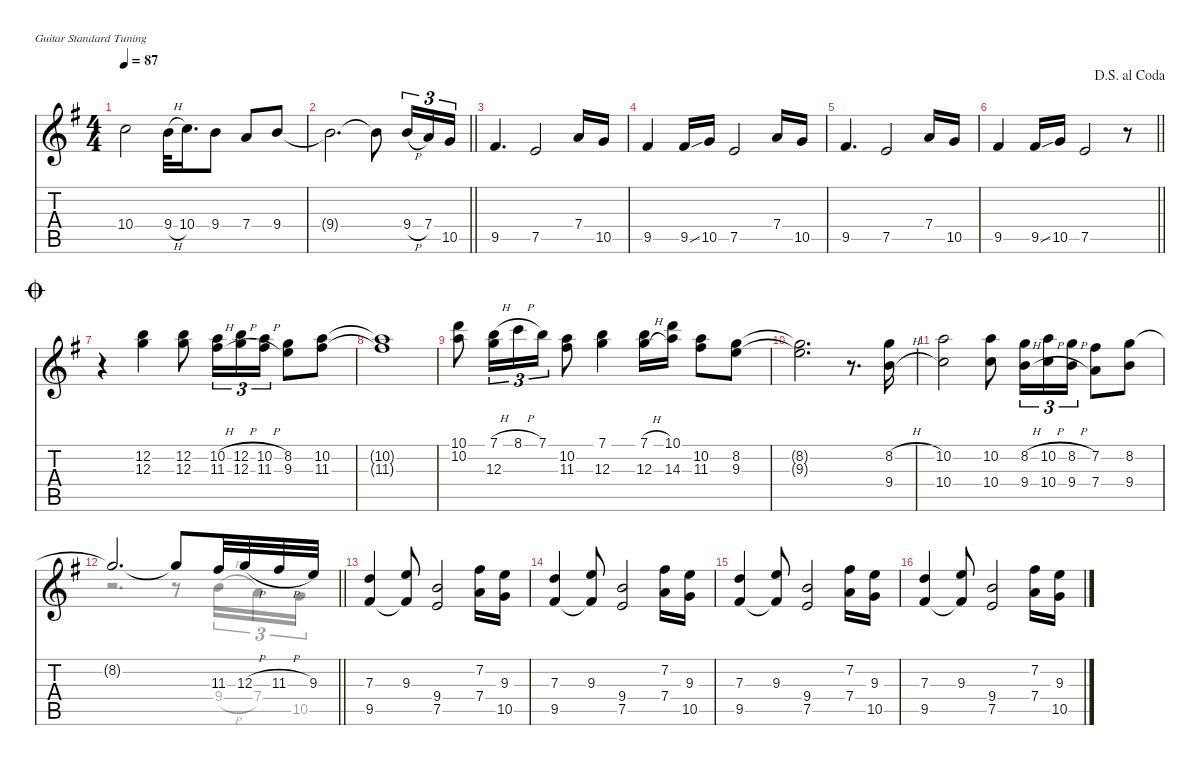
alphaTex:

\defaultSystemsLayout 4
\hideDynamics
\bracketExtendMode nobrackets
\singleTrackTrackNamePolicy hidden
\multiTrackTrackNamePolicy hidden
\otherSystemsTrackNameOrientation horizontal
\track ("Solo Guitar" "od.guit.") {defaultSystemsLayout 8 mute instrument overdrivenguitar}
\staff {score tabs}
\tuning (E4 B3 G3 D3 A2 E2)
\voice
\ts (4 4)
\tempo 87
\clef g2
\ks eminor
10.4{acc forcenatural}.2{dy f beam Down} 9.4{h acc forcenatural}.32{beam Down} 10.4{acc forcenatural}.16{d beam Down} 9.4{acc forcenatural}.8{beam Down} 7.4{acc forcenatural}.8{beam Up} 9.4{acc forcenatural}.8{beam Up} |
\barLineRight lightlight
9.4{t acc forcenatural}.2{d beam Down} 9.4{t acc forcenatural}.8{beam Down} 9.4{h acc forcenatural}.16{tu (3 2) beam Up} 7.4{acc forcenatural}.16{tu (3 2) beam Up} 10.5{acc forcenatural}.16{tu (3 2) beam Up} |
9.5{acc #}.4{d beam Up} 7.5{acc forcenatural}.2{beam Up} 7.4{acc forcenatural}.16{beam Up} 10.5{acc forcenatural}.16{beam Up} |
9.5{acc #}.4{beam Up} 9.5{ss acc #}.16{beam Up} 10.5{acc forcenatural}.16{beam Up} 7.5{acc forcenatural}.2{beam Up} 7.4{acc forcenatural}.16{beam Up} 10.5{acc forcenatural}.16{beam Up} |
9.5{acc #}.4{d beam Up} 7.5{acc forcenatural}.2{beam Up} 7.4{acc forcenatural}.16{beam Up} 10.5{acc forcenatural}.16{beam Up} |
\jump dalsegnoalcoda
\barLineRight lightlight
9.5{acc #}.4{beam Up} 9.5{ss acc #}.16{beam Up} 10.5{acc forcenatural}.16{beam Up} 7.5{acc forcenatural}.2{beam Up} r.8{beam Up} |
\jump coda
r.4{beam Down} (12.2{acc forcenatural} 12.3{acc forcenatural}).4{beam Down} (12.2{acc forcenatural} 12.3{acc forcenatural}).8{beam Down} (10.2{h acc forcenatural} 11.3{h acc #}).16{tu (3 2) beam Down} (12.2{h acc forcenatural} 12.3{h acc forcenatural}).16{tu (3 2) beam Down} (10.2{h acc forcenatural} 11.3{h acc #}).16{tu (3 2) beam Down} (8.2{acc forcenatural} 9.3{acc forcenatural}).8{beam Down} (10.2{acc forcenatural} 11.3{acc #}).8{beam Down} |
(10.2{t acc forcenatural} 11.3{t acc #}).1{beam Down} |
(10.1{acc forcenatural} 10.2{acc forcenatural}).8{beam Down} (7.1{h acc forcenatural} 12.3{acc forcenatural}).16{tu (3 2) beam Down} 8.1{h acc forcenatural}.16{tu (3 2) beam Down} 7.1{acc forcenatural}.16{tu (3 2) beam Down} (10.2{acc forcenatural} 11.3{acc #}).8{beam Down} (7.1{acc forcenatural} 12.3{acc forcenatural}).4{beam Down} (7.1{h acc forcenatural} 12.3{h acc forcenatural}).16{beam Down} (10.1{acc forcenatural} 14.3{acc forcenatural}).16{beam Down} (10.2{acc forcenatural} 11.3{acc #}).8{beam Down} (8.2{acc forcenatural} 9.3{acc forcenatural}).8{beam Down} |
(8.2{t acc forcenatural} 9.3{t acc forcenatural}).2{d beam Down} r.8{d beam Down} (8.2{h acc forcenatural} 9.4{h acc forcenatural}).16{beam Down} |
(10.2{acc forcenatural} 10.4{acc forcenatural}).2{beam Down} (10.2{acc forcenatural} 10.4{acc forcenatural}).8{beam Down} (8.2{h acc forcenatural} 9.4{h acc forcenatural}).16{tu (3 2) beam Down} (10.2{h acc forcenatural} 10.4{h acc forcenatural}).16{tu (3 2) beam Down} (8.2{h acc forcenatural} 9.4{h acc forcenatural}).16{tu (3 2) beam Down} (7.2{acc #} 7.4{acc forcenatural}).8{beam Down} (8.2{acc forcenatural} 9.4{acc forcenatural}).8{beam Down} |
\barLineRight lightlight
8.2{t acc forcenatural}.2{d beam Up} 8.2{t acc forcenatural}.8{beam Up} 11.3{acc #}.32{beam Up} 12.3{h acc forcenatural}.32{beam Up} 11.3{h acc #}.32{beam Up} 9.3{acc forcenatural}.32{beam Up} |
(7.3{acc forcenatural} 9.5{acc #}).4{beam Up} (9.3{acc forcenatural} 9.5{t acc #}).8{beam Up} (9.4{acc forcenatural} 7.5{acc forcenatural}).2{beam Up} (7.2{acc #} 7.4{acc forcenatural}).16{beam Down} (9.3{acc forcenatural} 10.5{acc forcenatural}).16{beam Down} |
(7.3{acc forcenatural} 9.5{acc #}).4{beam Up} (9.3{acc forcenatural} 9.5{t acc #}).8{beam Up} (9.4{acc forcenatural} 7.5{acc forcenatural}).2{beam Up} (7.2{acc #} 7.4{acc forcenatural}).16{beam Down} (9.3{acc forcenatural} 10.5{acc forcenatural}).16{beam Down} |
(7.3{acc forcenatural} 9.5{acc #}).4{beam Up} (9.3{acc forcenatural} 9.5{t acc #}).8{beam Up} (9.4{acc forcenatural} 7.5{acc forcenatural}).2{beam Up} (7.2{acc #} 7.4{acc forcenatural}).16{beam Down} (9.3{acc forcenatural} 10.5{acc forcenatural}).16{beam Down} |
(7.3{acc forcenatural} 9.5{acc #}).4{beam Up} (9.3{acc forcenatural} 9.5{t acc #}).8{beam Up} (9.4{acc forcenatural} 7.5{acc forcenatural}).2{beam Up} (7.2{acc #} 7.4{acc forcenatural}).16{beam Down} (9.3{acc forcenatural} 10.5{acc forcenatural}).16{beam Down}
\voice
\clef g2
\ottava regular
\simile none
\ks eminor
|
\barLineRight lightlight
|
|
|
|
\barLineRight lightlight
|
|
|
|
|
|
\barLineRight lightlight
r.2{d beam Down} r.8{beam Down} 9.4{h acc forcenatural}.16{tu (3 2) beam Down} 7.4{acc forcenatural}.16{tu (3 2) beam Down} 10.5{acc forcenatural}.16{tu (3 2) beam Down} |
|
|
|
